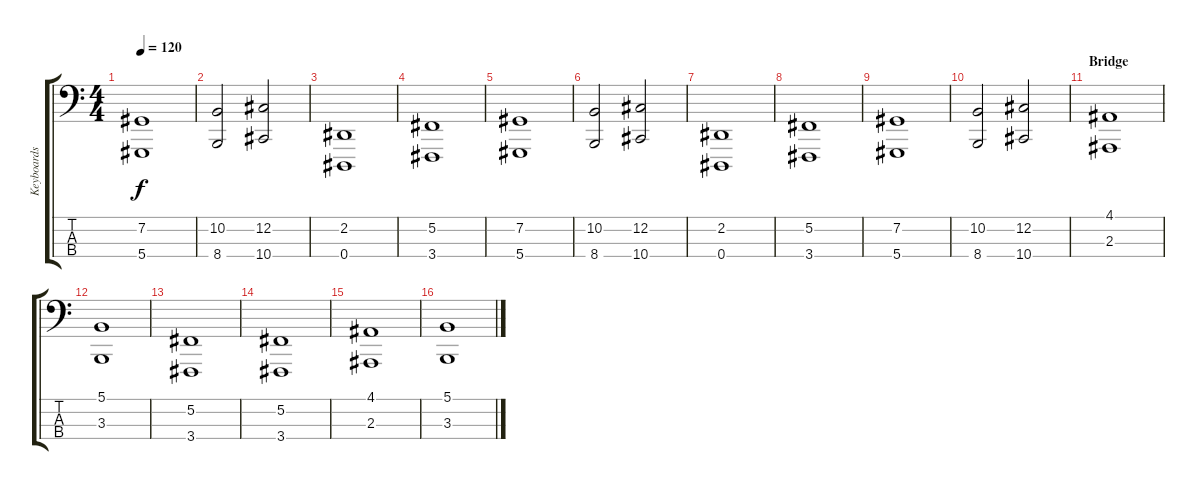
\track ("Keyboards" "Keyboards") {instrument stringensemble1}
\staff {score tabs}
\tuning (Gb2 Db2 Ab1 Eb1) {hide}
\ts (4 4)
\tempo 120
\clef f4
\ks c
(7.2 5.4).1{dy f} |
(10.2 8.4).2 (12.2 10.4).2 |
(2.2 0.4).1 |
(5.2 3.4).1 |
(7.2 5.4).1 |
(10.2 8.4).2 (12.2 10.4).2 |
(2.2 0.4).1 |
(5.2 3.4).1 |
(7.2 5.4).1 |
(10.2 8.4).2 (12.2 10.4).2 |
\section ("" "Bridge")
(4.1 2.3).1 |
(5.1 3.3).1 |
(5.2 3.4).1 |
(5.2 3.4).1 |
(4.1 2.3).1 |
(5.1 3.3).1
